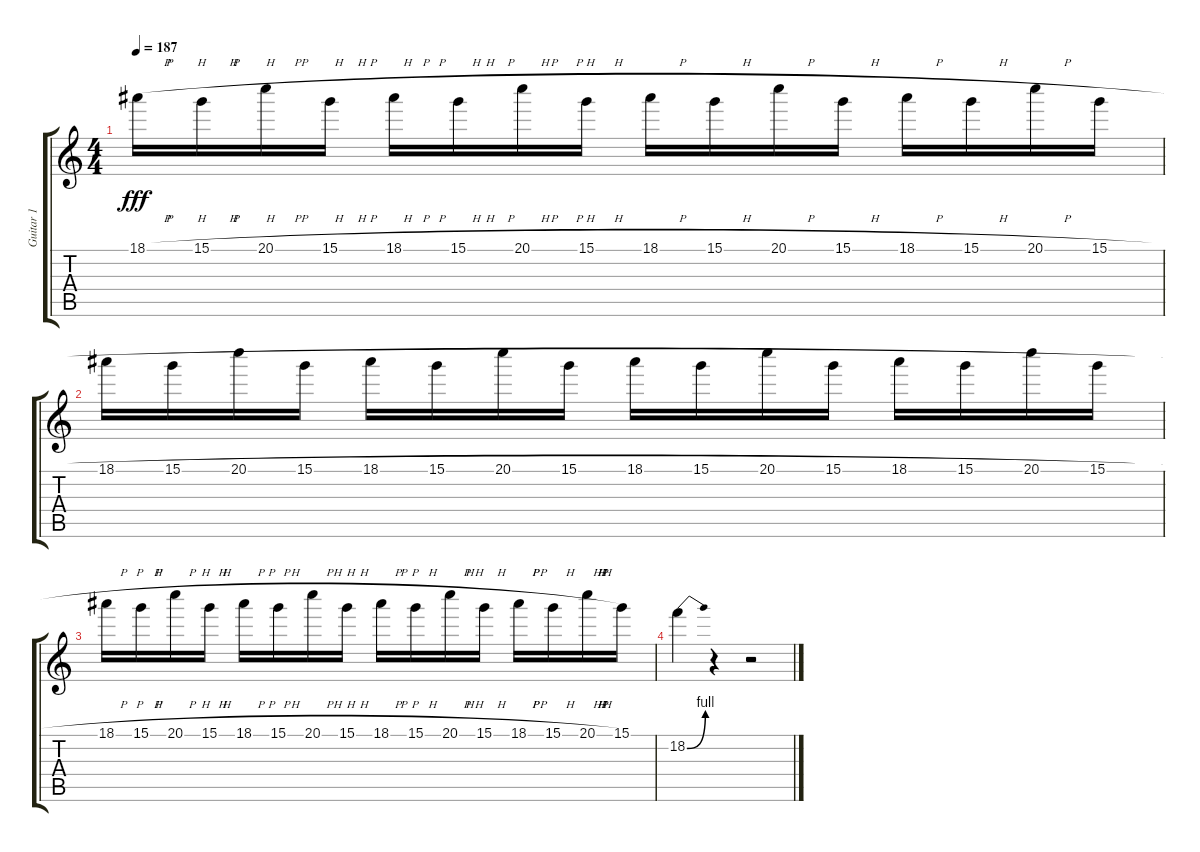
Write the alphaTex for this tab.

\track ("Guitar 1" "Guitar 1") {instrument distortionguitar}
\staff {score tabs}
\tuning (E4 B3 G3 D3 A2 E2) {hide}
\ts (4 4)
\tempo 187
\clef g2
\ks c
18.1{h}.16{dy fff} 15.1{h}.16 20.1{h}.16 15.1{h}.16 18.1{h}.16 15.1{h}.16 20.1{h}.16 15.1{h}.16 18.1{h}.16 15.1{h}.16 20.1{h}.16 15.1{h}.16 18.1{h}.16 15.1{h}.16 20.1{h}.16 15.1{h}.16 |
18.1{h}.16 15.1{h}.16 20.1{h}.16 15.1{h}.16 18.1{h}.16 15.1{h}.16 20.1{h}.16 15.1{h}.16 18.1{h}.16 15.1{h}.16 20.1{h}.16 15.1{h}.16 18.1{h}.16 15.1{h}.16 20.1{h}.16 15.1{h}.16 |
18.1{h}.16 15.1{h}.16 20.1{h}.16 15.1{h}.16 18.1{h}.16 15.1{h}.16 20.1{h}.16 15.1{h}.16 18.1{h}.16 15.1{h}.16 20.1{h}.16 15.1{h}.16 18.1{h}.16 15.1{h}.16 20.1{h}.16 15.1.16 |
18.2{be (bend 0 0 60 4)}.4 r.4 r.2
